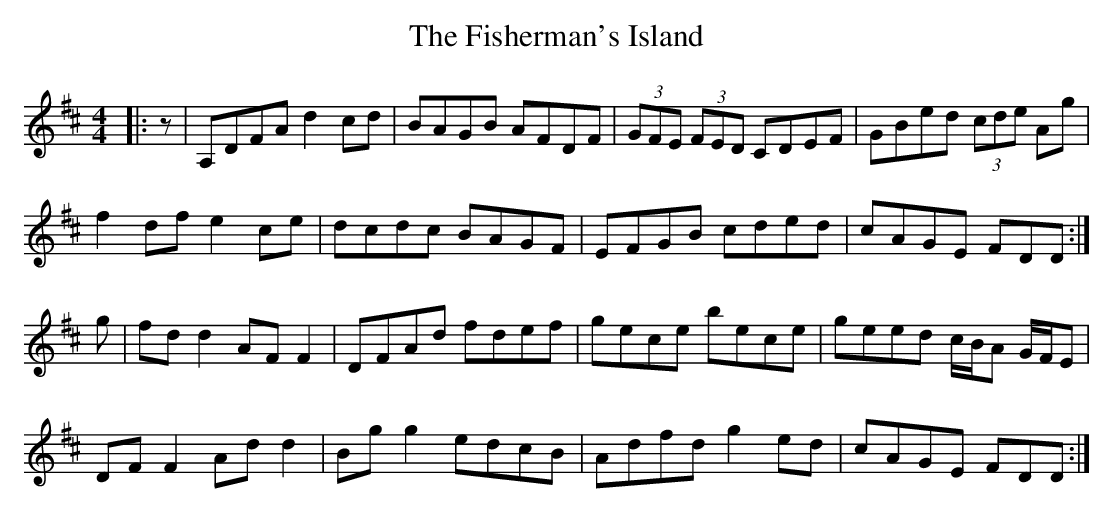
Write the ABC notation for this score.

X:1
T: The Fisherman's Island
M: 4/4
L: 1/8
K: Dmaj
|:z|A,DFA d2 cd|BAGB AFDF|(3GFE (3FED CDEF|GBed (3cde Ag|
f2 df e2 ce|dcdc BAGF|EFGB cded|cAGE FDD:|
g|fd d2 AF F2|DFAd fdef|gece bece|geed c/B/A G/F/E|
DF F2 Ad d2|Bg g2 edcB|Adfd g2 ed|cAGE FDD:|
